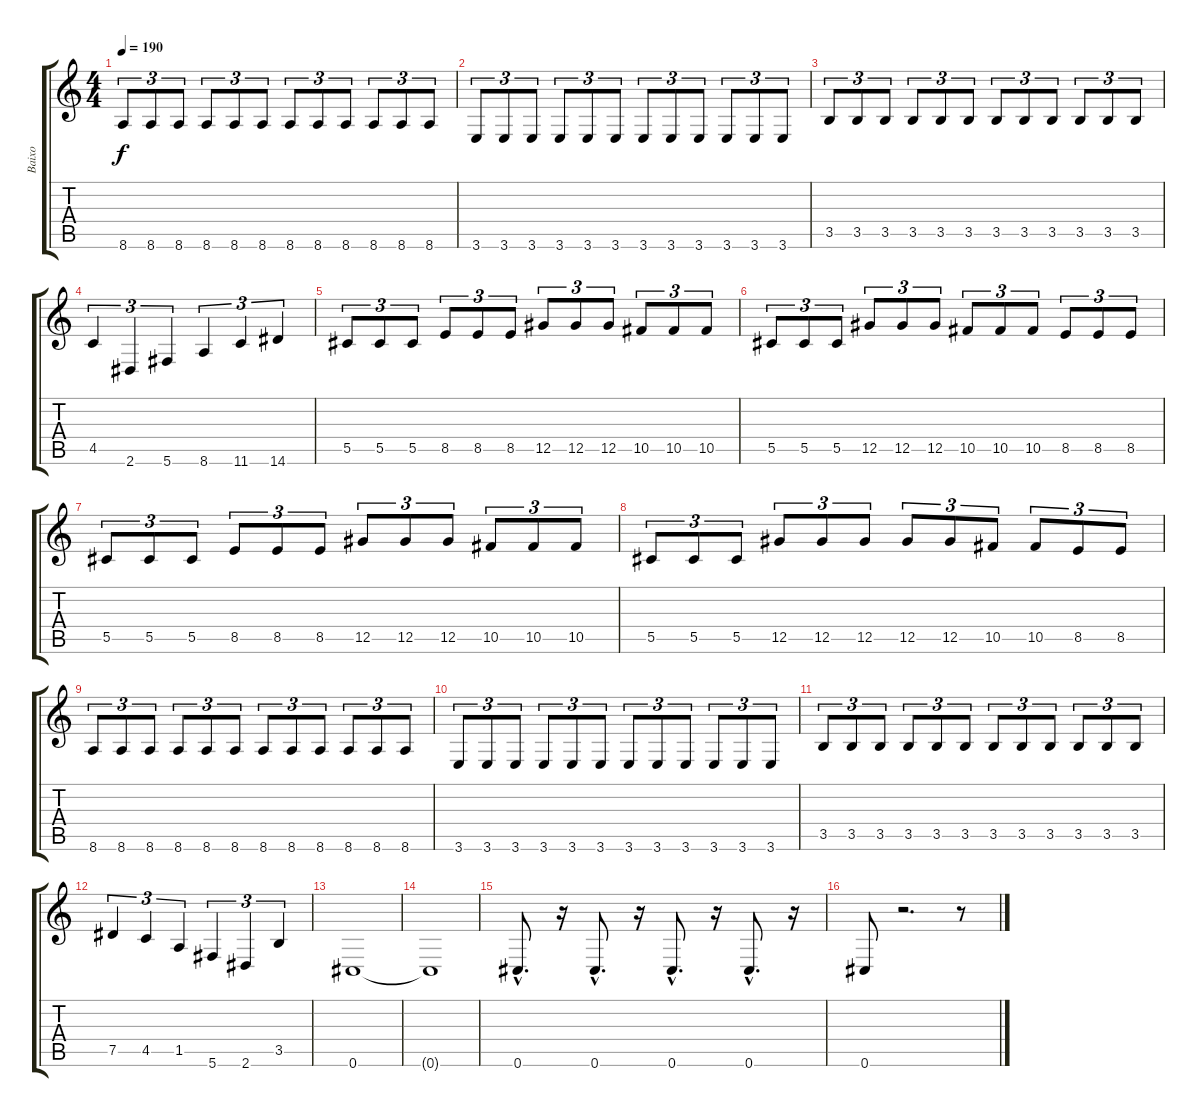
\track ("Baixo" "Baixo") {instrument electricbassfinger}
\staff {score tabs}
\tuning (Eb4 Bb3 Gb3 Db3 Ab2 Db2) {hide}
\ts (4 4)
\tempo 190
\clef g2
\ks c
8.6.8{tu (3 2) dy f} 8.6.8{tu (3 2)} 8.6.8{tu (3 2)} 8.6.8{tu (3 2)} 8.6.8{tu (3 2)} 8.6.8{tu (3 2)} 8.6.8{tu (3 2)} 8.6.8{tu (3 2)} 8.6.8{tu (3 2)} 8.6.8{tu (3 2)} 8.6.8{tu (3 2)} 8.6.8{tu (3 2)} |
3.6.8{tu (3 2)} 3.6.8{tu (3 2)} 3.6.8{tu (3 2)} 3.6.8{tu (3 2)} 3.6.8{tu (3 2)} 3.6.8{tu (3 2)} 3.6.8{tu (3 2)} 3.6.8{tu (3 2)} 3.6.8{tu (3 2)} 3.6.8{tu (3 2)} 3.6.8{tu (3 2)} 3.6.8{tu (3 2)} |
3.5.8{tu (3 2)} 3.5.8{tu (3 2)} 3.5.8{tu (3 2)} 3.5.8{tu (3 2)} 3.5.8{tu (3 2)} 3.5.8{tu (3 2)} 3.5.8{tu (3 2)} 3.5.8{tu (3 2)} 3.5.8{tu (3 2)} 3.5.8{tu (3 2)} 3.5.8{tu (3 2)} 3.5.8{tu (3 2)} |
4.5.4{tu (3 2)} 2.6.4{tu (3 2)} 5.6.4{tu (3 2)} 8.6.4{tu (3 2)} 11.6.4{tu (3 2)} 14.6.4{tu (3 2)} |
5.5.8{tu (3 2)} 5.5.8{tu (3 2)} 5.5.8{tu (3 2)} 8.5.8{tu (3 2)} 8.5.8{tu (3 2)} 8.5.8{tu (3 2)} 12.5.8{tu (3 2)} 12.5.8{tu (3 2)} 12.5.8{tu (3 2)} 10.5.8{tu (3 2)} 10.5.8{tu (3 2)} 10.5.8{tu (3 2)} |
5.5.8{tu (3 2)} 5.5.8{tu (3 2)} 5.5.8{tu (3 2)} 12.5.8{tu (3 2)} 12.5.8{tu (3 2)} 12.5.8{tu (3 2)} 10.5.8{tu (3 2)} 10.5.8{tu (3 2)} 10.5.8{tu (3 2)} 8.5.8{tu (3 2)} 8.5.8{tu (3 2)} 8.5.8{tu (3 2)} |
5.5.8{tu (3 2)} 5.5.8{tu (3 2)} 5.5.8{tu (3 2)} 8.5.8{tu (3 2)} 8.5.8{tu (3 2)} 8.5.8{tu (3 2)} 12.5.8{tu (3 2)} 12.5.8{tu (3 2)} 12.5.8{tu (3 2)} 10.5.8{tu (3 2)} 10.5.8{tu (3 2)} 10.5.8{tu (3 2)} |
5.5.8{tu (3 2)} 5.5.8{tu (3 2)} 5.5.8{tu (3 2)} 12.5.8{tu (3 2)} 12.5.8{tu (3 2)} 12.5.8{tu (3 2)} 12.5.8{tu (3 2)} 12.5.8{tu (3 2)} 10.5.8{tu (3 2)} 10.5.8{tu (3 2)} 8.5.8{tu (3 2)} 8.5.8{tu (3 2)} |
8.6.8{tu (3 2)} 8.6.8{tu (3 2)} 8.6.8{tu (3 2)} 8.6.8{tu (3 2)} 8.6.8{tu (3 2)} 8.6.8{tu (3 2)} 8.6.8{tu (3 2)} 8.6.8{tu (3 2)} 8.6.8{tu (3 2)} 8.6.8{tu (3 2)} 8.6.8{tu (3 2)} 8.6.8{tu (3 2)} |
3.6.8{tu (3 2)} 3.6.8{tu (3 2)} 3.6.8{tu (3 2)} 3.6.8{tu (3 2)} 3.6.8{tu (3 2)} 3.6.8{tu (3 2)} 3.6.8{tu (3 2)} 3.6.8{tu (3 2)} 3.6.8{tu (3 2)} 3.6.8{tu (3 2)} 3.6.8{tu (3 2)} 3.6.8{tu (3 2)} |
3.5.8{tu (3 2)} 3.5.8{tu (3 2)} 3.5.8{tu (3 2)} 3.5.8{tu (3 2)} 3.5.8{tu (3 2)} 3.5.8{tu (3 2)} 3.5.8{tu (3 2)} 3.5.8{tu (3 2)} 3.5.8{tu (3 2)} 3.5.8{tu (3 2)} 3.5.8{tu (3 2)} 3.5.8{tu (3 2)} |
7.5.4{tu (3 2)} 4.5.4{tu (3 2)} 1.5.4{tu (3 2)} 5.6.4{tu (3 2)} 2.6.4{tu (3 2)} 3.5.4{tu (3 2)} |
0.6.1 |
0.6{t}.1 |
0.6{hac}.8{d} r.16 0.6{hac}.8{d} r.16 0.6{hac}.8{d} r.16 0.6{hac}.8{d} r.16 |
0.6.8 r.2{d} r.8
